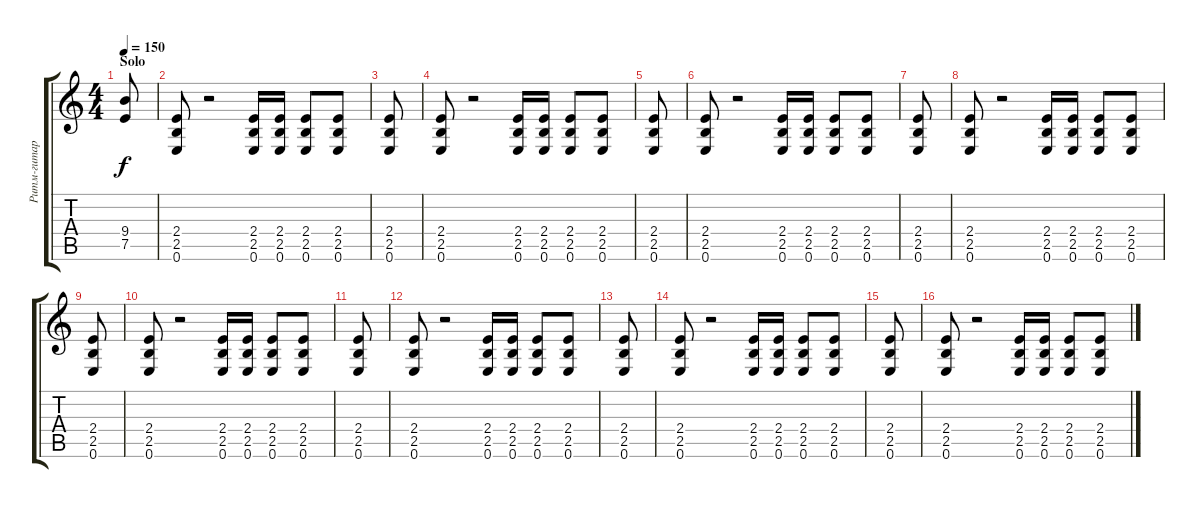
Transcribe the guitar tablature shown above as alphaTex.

\track ("Ритм-гитара" "Ритм-гитар") {instrument distortionguitar}
\staff {score tabs}
\tuning (E4 B3 G3 D3 A2 E2) {hide}
\ts (4 4)
\section ("" "Solo")
\tempo 150
\clef g2
\ks c
(9.4{t} 7.5{t}).8{dy f} |
(2.4 2.5 0.6).8 r.2 (2.4 2.5 0.6).16 (2.4 2.5 0.6).16 (2.4 2.5 0.6).8 (2.4 2.5 0.6).8 |
(2.4 2.5 0.6).8 |
(2.4 2.5 0.6).8 r.2 (2.4 2.5 0.6).16 (2.4 2.5 0.6).16 (2.4 2.5 0.6).8 (2.4 2.5 0.6).8 |
(2.4 2.5 0.6).8 |
(2.4 2.5 0.6).8 r.2 (2.4 2.5 0.6).16 (2.4 2.5 0.6).16 (2.4 2.5 0.6).8 (2.4 2.5 0.6).8 |
(2.4 2.5 0.6).8 |
(2.4 2.5 0.6).8 r.2 (2.4 2.5 0.6).16 (2.4 2.5 0.6).16 (2.4 2.5 0.6).8 (2.4 2.5 0.6).8 |
(2.4 2.5 0.6).8 |
(2.4 2.5 0.6).8 r.2 (2.4 2.5 0.6).16 (2.4 2.5 0.6).16 (2.4 2.5 0.6).8 (2.4 2.5 0.6).8 |
(2.4 2.5 0.6).8 |
(2.4 2.5 0.6).8 r.2 (2.4 2.5 0.6).16 (2.4 2.5 0.6).16 (2.4 2.5 0.6).8 (2.4 2.5 0.6).8 |
(2.4 2.5 0.6).8 |
(2.4 2.5 0.6).8 r.2 (2.4 2.5 0.6).16 (2.4 2.5 0.6).16 (2.4 2.5 0.6).8 (2.4 2.5 0.6).8 |
(2.4 2.5 0.6).8 |
(2.4 2.5 0.6).8 r.2 (2.4 2.5 0.6).16 (2.4 2.5 0.6).16 (2.4 2.5 0.6).8 (2.4 2.5 0.6).8
